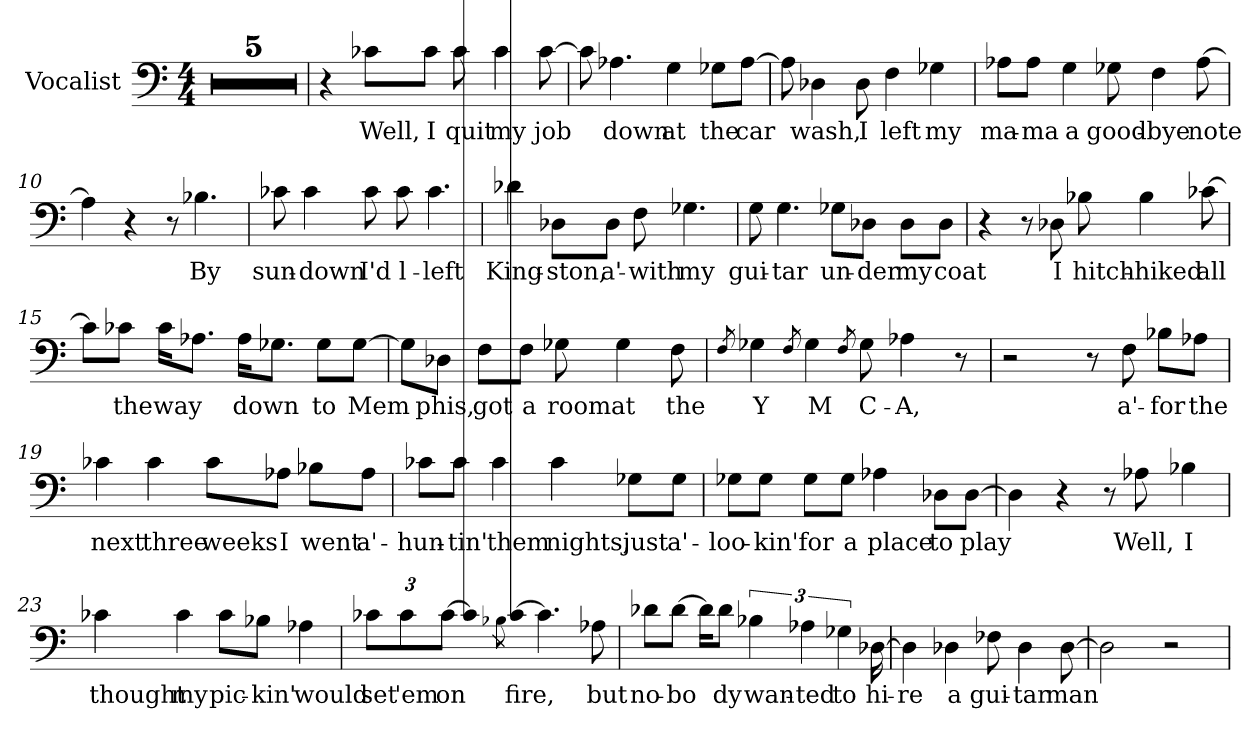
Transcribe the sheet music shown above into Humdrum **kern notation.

**kern	**text
*part1	*part1
*staff1	*staff1
*I"Vocalist	*
*clefF4	*
*M4/4	*
=1	=1
1r	.
=2	=2
1r	.
=3	=3
1r	.
=4	=4
1r	.
=5	=5
1r	.
=6	=6
4r	.
8c-X\L	Well,
8c-\J	I
8c-	quit
4c-	my
[8c-	job
=7	=7
8c-]	_
4.A-X	down
4G	at
8G-X\L	the
[8A-\J	car
=8	=8
8A-]	_
4D-X	wash,
8D-	I
4F	left
4G-X	my
=9	=9
8A-X\L	ma-
8A-\J	-ma
4G	a
8G-X	good-
4F	-bye
[8A-	note
=10	=10
4A-]	_
4r	.
8r	.
4.B-X	By
=11	=11
8c-X	sun-
4c-	-down
8c-	I'd
8c-	l-
4.c-	-left
=12	=12
4d-X	King-
8D-X\L	-ston,
8D-\J	a'-
8F	-with
4.G-X	my
=13	=13
8G	gui-
4.G	-tar
8G-X\L	un-
8D-X\J	-der
8D-\L	my
8D-\J	coat
=14	=14
4r	.
8r	.
8D-X	I
8B-X	hitch-
4B-	-hiked
[8c-X	all
=15	=15
8c-\L]	_
8c-X\J	the
16c-\KL	way
8.A-X\J	_
16A-\KL	down
8.G-X\J	_
8G-\L	to
[8G-\J	Mem
=16	=16
8G-\L]	_
8D-X\J	phis,
8F\L	got
8F\J	a
8G-X	room
4G-	at
8F	the
=17	=17
8qF	_
4G-X	Y-
8qF	_
4G-	-M-
8qF	_
8G-	-C-
4A-X	-A,
8r	.
=18	=18
2r	.
8r	.
8F	a'-
8B-X\L	-for
8A-X\J	the
=19	=19
4c-X	next
4c-	three
8c-\L	weeks
8A-X\J	I
8B-X\L	went
8A-\J	a'-
=20	=20
8c-X\L	-hun-
8c-\J	-tin'
4c-	them
4c-	nights,
8G-X\L	just
8G-\J	a'-
=21	=21
8G-X\L	-loo-
8G-\J	-kin'
8G-\L	for
8G-\J	a
4A-X	place
8D-X\L	to
[8D-\J	play
=22	=22
4D-]	_
4r	.
8r	.
8A-X	Well,
4B-X	I
=23	=23
4c-X	thought
4c-	my
8c-\L	pic-
8B-X\J	-kin'
4A-X	would
=24	=24
12c-X\L	set
12c-\	'em
[12c-\J	on
8c-\L]	_
8qB-X\	_
[8c-\J	fire,
4.c-]	_
8A-X	but
=25	=25
8d-X\L	no-
[8d-\J	-bo
16d-\KL]	_
8d-\J	dy
6B-X	wan-
6A-X	-ted
6G-X	to
[16D-X	hi-
=26	=26
4D-]	-re
4D-X	a
8F-X	gui-
4D-	-tar
[8D-	man
=27	=27
2D-]	_
2r	.
=	=
*-	*-
